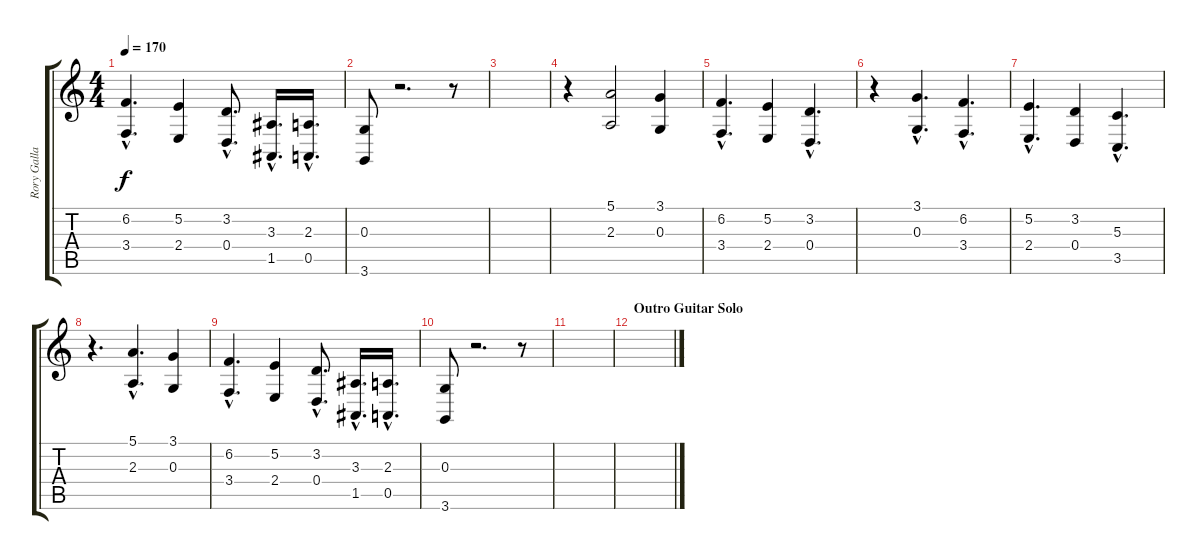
\track ("Rory Gallagher Vocals" "Rory Galla") {instrument cello}
\staff {score tabs}
\tuning (E4 B3 G3 D3 A2 E2) {hide}
\ts (4 4)
\tempo 170
\clef g2
\ks c
(6.2{hac} 3.4{hac}).4{d dy f} (5.2 2.4).4 (3.2{hac} 0.4{hac}).8{d} (3.3{hac} 1.5{hac}).16{d} (2.3{hac} 0.5{hac}).16{d} |
(0.3 3.6).8 r.2{d} r.8 |
|
r.4 (5.1 2.3).2 (3.1 0.3).4 |
(6.2{hac} 3.4{hac}).4{d} (5.2 2.4).4 (3.2{hac} 0.4{hac}).4{d} |
r.4 (3.1{hac} 0.3{hac}).4{d} (6.2{hac} 3.4{hac}).4{d} |
(5.2{hac} 2.4{hac}).4{d} (3.2 0.4).4 (5.3{hac} 3.5{hac}).4{d} |
r.4{d} (5.1{hac} 2.3{hac}).4{d} (3.1 0.3).4 |
(6.2{hac} 3.4{hac}).4{d} (5.2 2.4).4 (3.2{hac} 0.4{hac}).8{d} (3.3{hac} 1.5{hac}).16{d} (2.3{hac} 0.5{hac}).16{d} |
(0.3 3.6).8 r.2{d} r.8 |
|
\section ("" "Outro Guitar Solo")
